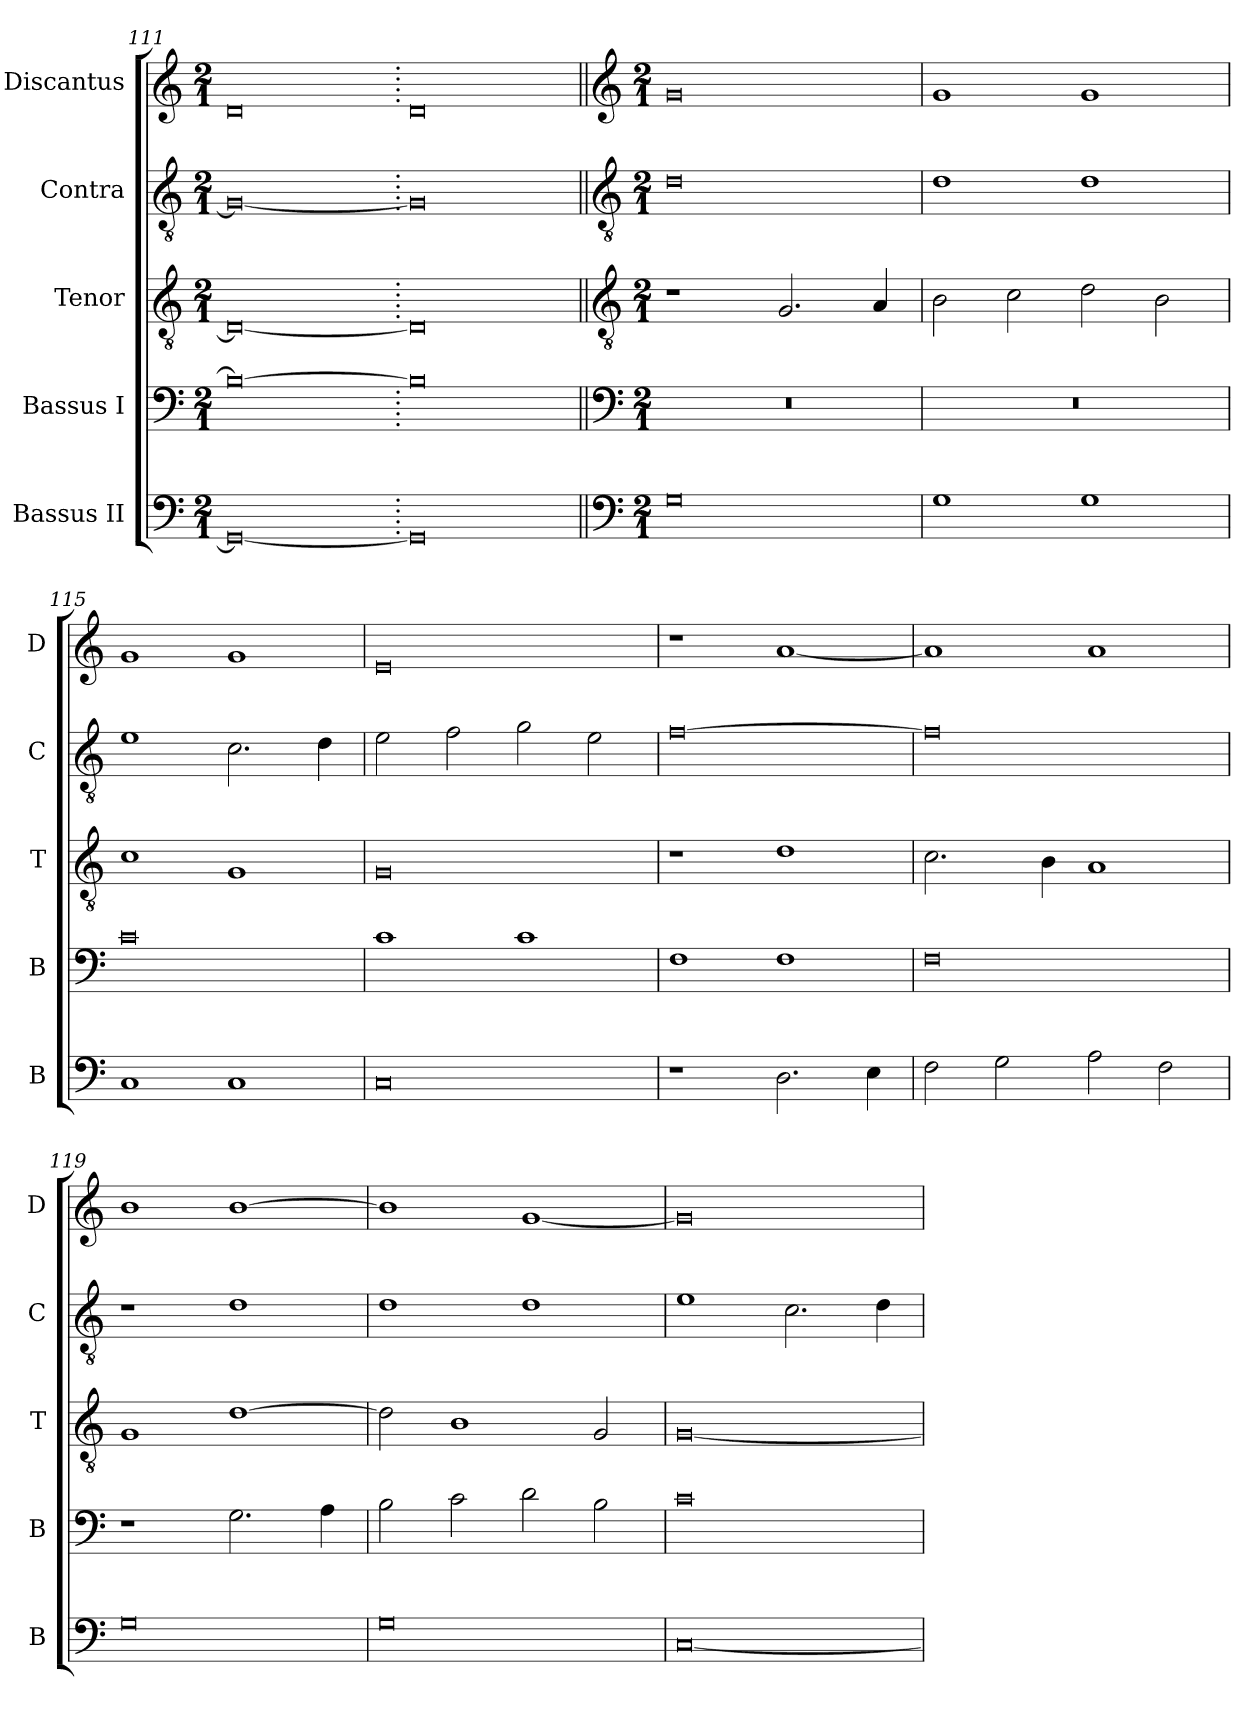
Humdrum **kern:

**kern	**kern	**kern	**kern	**kern
*part5	*part4	*part3	*part2	*part1
*staff5	*staff4	*staff3	*staff2	*staff1
*I"Bassus II	*I"Bassus I	*I"Tenor	*I"Contra	*I"Discantus
*I'B	*I'B	*I'T	*I'C	*I'D
*clefF4	*clefF4	*clefGv2	*clefGv2	*clefG2
*k[]	*k[]	*k[]	*k[]	*k[]
*M2/1	*M2/1	*M2/1	*M2/1	*M2/1
=111	=111	=111	=111	=111
0GG_	0B_	0D_	0G_	0d
=112.	=112.	=112.	=112.	=112.
0GG]	0B]	0D]	0G]	0d
!!LO:LB:g=z
=113||	=113||	=113||	=113||	=113||
*clefF4	*clefF4	*clefGv2	*clefGv2	*clefG2
*k[]	*k[]	*k[]	*k[]	*k[]
*M2/1	*M2/1	*M2/1	*M2/1	*M2/1
0G	0r	1r	0d	0g
.	.	2.G/	.	.
.	.	4A/	.	.
=114	=114	=114	=114	=114
1G	0r	2B\	1d	1g
.	.	2c\	.	.
1G	.	2d\	1d	1g
.	.	2B\	.	.
=115	=115	=115	=115	=115
1C	0c	1c	1e	1g
1C	.	1G	2.c\	1g
.	.	.	4d\	.
=116	=116	=116	=116	=116
0C	1c	0G	2e\	0e
.	.	.	2f\	.
.	1c	.	2g\	.
.	.	.	2e\	.
=117	=117	=117	=117	=117
1r	1F	1r	[0f	1r
2.D\	1F	1d	.	[1a
4E\	.	.	.	.
=118	=118	=118	=118	=118
2F\	0F	2.c\	0f]	1a]
2G\	.	.	.	.
.	.	4B\	.	.
2A\	.	1A	.	1a
2F\	.	.	.	.
=119	=119	=119	=119	=119
0G	1r	1G	1r	1b
.	2.G\	[1d	1d	[1b
.	4A\	.	.	.
=120	=120	=120	=120	=120
0G	2B\	2d\]	1d	1b]
.	2c\	1B	.	.
.	2d\	.	1d	[1g
.	2B\	2G/	.	.
=121	=121	=121	=121	=121
[0C	0c	[0G	1e	0g]
.	.	.	2.c\	.
.	.	.	4d\	.
=	=	=	=	=
*-	*-	*-	*-	*-
